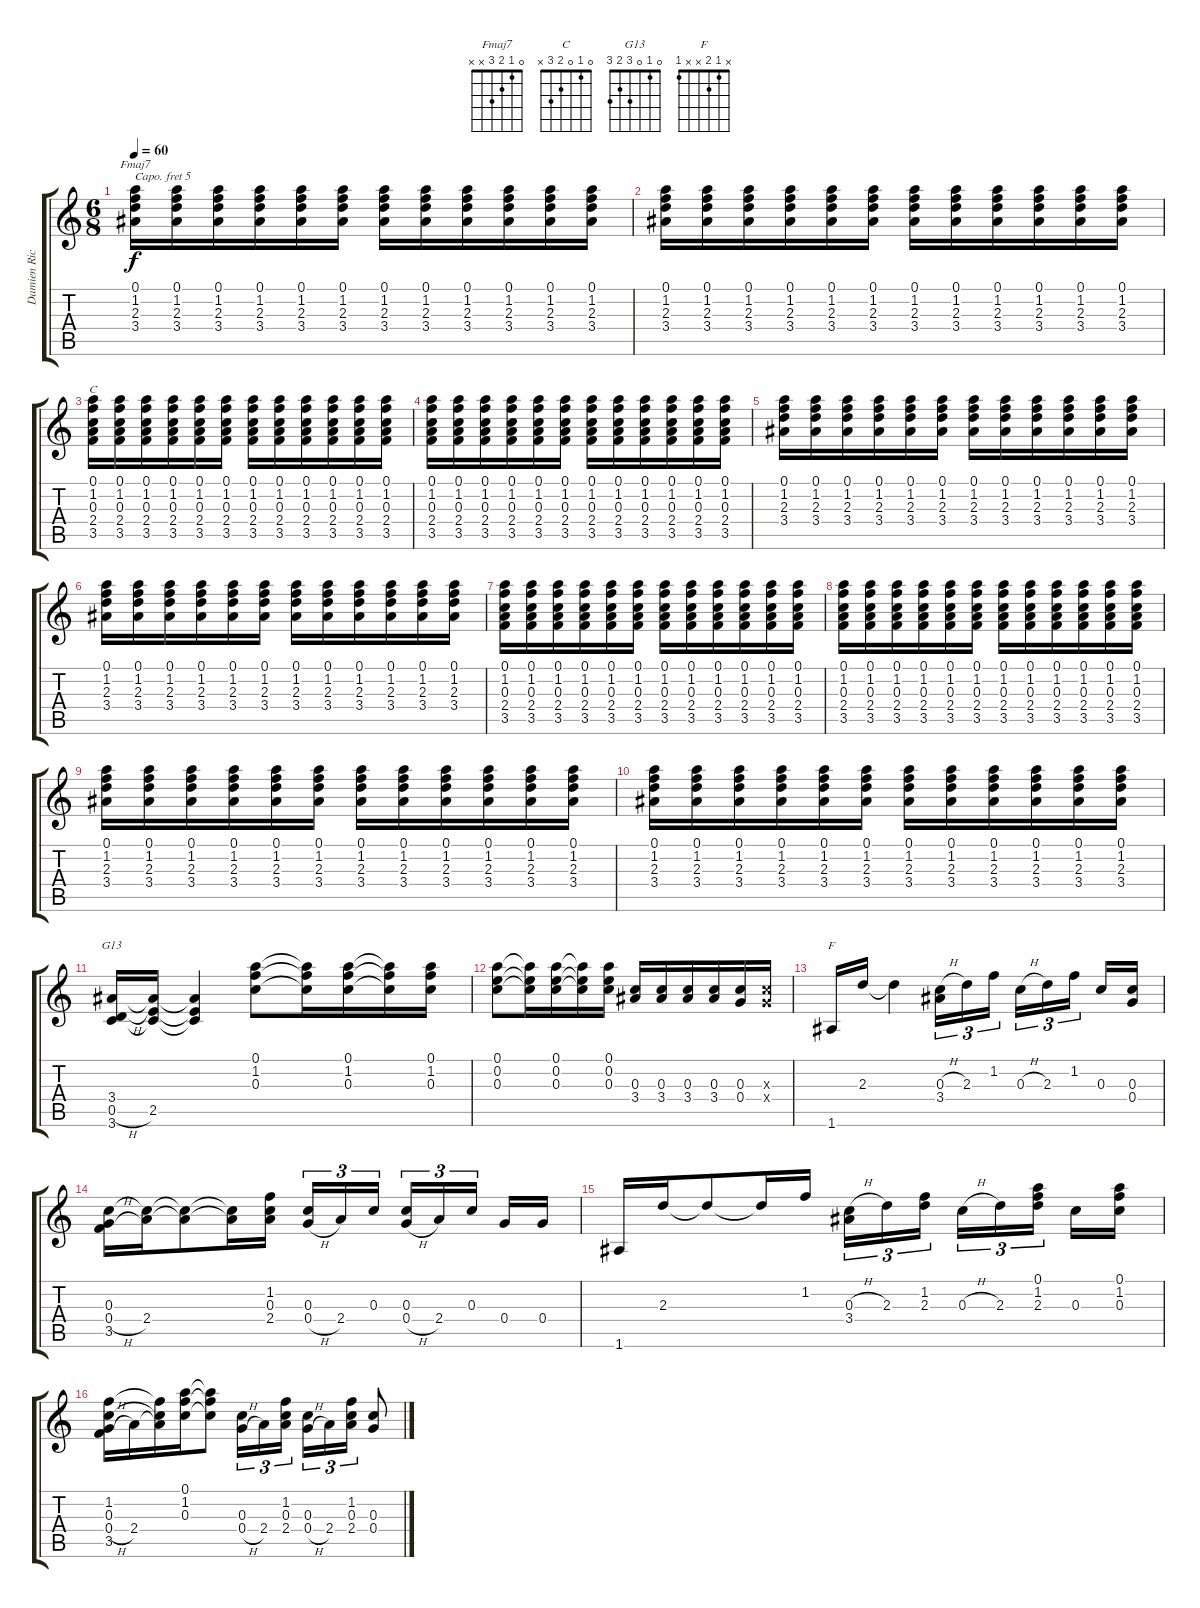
\track ("Damien Rice" "Damien Ric") {instrument acousticguitarsteel}
\staff {score tabs}
\capo 5
\tuning (E4 B3 G3 D3 A2 E2) {hide}
\chord ("Fmaj7" 0 1 2 3 x x)
\chord ("C" 0 1 0 2 3 x)
\chord ("G13" 0 1 0 3 2 3)
\chord ("F" x 1 2 x x 1)
\ts (6 8)
\tempo 60
\clef g2
\ks c
(0.1 1.2 2.3 3.4).16{ch "Fmaj7" dy f} (0.1 1.2 2.3 3.4).16 (0.1 1.2 2.3 3.4).16 (0.1 1.2 2.3 3.4).16 (0.1 1.2 2.3 3.4).16 (0.1 1.2 2.3 3.4).16 (0.1 1.2 2.3 3.4).16 (0.1 1.2 2.3 3.4).16 (0.1 1.2 2.3 3.4).16 (0.1 1.2 2.3 3.4).16 (0.1 1.2 2.3 3.4).16 (0.1 1.2 2.3 3.4).16 |
(0.1 1.2 2.3 3.4).16 (0.1 1.2 2.3 3.4).16 (0.1 1.2 2.3 3.4).16 (0.1 1.2 2.3 3.4).16 (0.1 1.2 2.3 3.4).16 (0.1 1.2 2.3 3.4).16 (0.1 1.2 2.3 3.4).16 (0.1 1.2 2.3 3.4).16 (0.1 1.2 2.3 3.4).16 (0.1 1.2 2.3 3.4).16 (0.1 1.2 2.3 3.4).16 (0.1 1.2 2.3 3.4).16 |
(0.1 1.2 0.3 2.4 3.5).16{ch "C"} (0.1 1.2 0.3 2.4 3.5).16 (0.1 1.2 0.3 2.4 3.5).16 (0.1 1.2 0.3 2.4 3.5).16 (0.1 1.2 0.3 2.4 3.5).16 (0.1 1.2 0.3 2.4 3.5).16 (0.1 1.2 0.3 2.4 3.5).16 (0.1 1.2 0.3 2.4 3.5).16 (0.1 1.2 0.3 2.4 3.5).16 (0.1 1.2 0.3 2.4 3.5).16 (0.1 1.2 0.3 2.4 3.5).16 (0.1 1.2 0.3 2.4 3.5).16 |
(0.1 1.2 0.3 2.4 3.5).16 (0.1 1.2 0.3 2.4 3.5).16 (0.1 1.2 0.3 2.4 3.5).16 (0.1 1.2 0.3 2.4 3.5).16 (0.1 1.2 0.3 2.4 3.5).16 (0.1 1.2 0.3 2.4 3.5).16 (0.1 1.2 0.3 2.4 3.5).16 (0.1 1.2 0.3 2.4 3.5).16 (0.1 1.2 0.3 2.4 3.5).16 (0.1 1.2 0.3 2.4 3.5).16 (0.1 1.2 0.3 2.4 3.5).16 (0.1 1.2 0.3 2.4 3.5).16 |
(0.1 1.2 2.3 3.4).16 (0.1 1.2 2.3 3.4).16 (0.1 1.2 2.3 3.4).16 (0.1 1.2 2.3 3.4).16 (0.1 1.2 2.3 3.4).16 (0.1 1.2 2.3 3.4).16 (0.1 1.2 2.3 3.4).16 (0.1 1.2 2.3 3.4).16 (0.1 1.2 2.3 3.4).16 (0.1 1.2 2.3 3.4).16 (0.1 1.2 2.3 3.4).16 (0.1 1.2 2.3 3.4).16 |
(0.1 1.2 2.3 3.4).16 (0.1 1.2 2.3 3.4).16 (0.1 1.2 2.3 3.4).16 (0.1 1.2 2.3 3.4).16 (0.1 1.2 2.3 3.4).16 (0.1 1.2 2.3 3.4).16 (0.1 1.2 2.3 3.4).16 (0.1 1.2 2.3 3.4).16 (0.1 1.2 2.3 3.4).16 (0.1 1.2 2.3 3.4).16 (0.1 1.2 2.3 3.4).16 (0.1 1.2 2.3 3.4).16 |
(0.1 1.2 0.3 2.4 3.5).16 (0.1 1.2 0.3 2.4 3.5).16 (0.1 1.2 0.3 2.4 3.5).16 (0.1 1.2 0.3 2.4 3.5).16 (0.1 1.2 0.3 2.4 3.5).16 (0.1 1.2 0.3 2.4 3.5).16 (0.1 1.2 0.3 2.4 3.5).16 (0.1 1.2 0.3 2.4 3.5).16 (0.1 1.2 0.3 2.4 3.5).16 (0.1 1.2 0.3 2.4 3.5).16 (0.1 1.2 0.3 2.4 3.5).16 (0.1 1.2 0.3 2.4 3.5).16 |
(0.1 1.2 0.3 2.4 3.5).16 (0.1 1.2 0.3 2.4 3.5).16 (0.1 1.2 0.3 2.4 3.5).16 (0.1 1.2 0.3 2.4 3.5).16 (0.1 1.2 0.3 2.4 3.5).16 (0.1 1.2 0.3 2.4 3.5).16 (0.1 1.2 0.3 2.4 3.5).16 (0.1 1.2 0.3 2.4 3.5).16 (0.1 1.2 0.3 2.4 3.5).16 (0.1 1.2 0.3 2.4 3.5).16 (0.1 1.2 0.3 2.4 3.5).16 (0.1 1.2 0.3 2.4 3.5).16 |
(0.1 1.2 2.3 3.4).16 (0.1 1.2 2.3 3.4).16 (0.1 1.2 2.3 3.4).16 (0.1 1.2 2.3 3.4).16 (0.1 1.2 2.3 3.4).16 (0.1 1.2 2.3 3.4).16 (0.1 1.2 2.3 3.4).16 (0.1 1.2 2.3 3.4).16 (0.1 1.2 2.3 3.4).16 (0.1 1.2 2.3 3.4).16 (0.1 1.2 2.3 3.4).16 (0.1 1.2 2.3 3.4).16 |
(0.1 1.2 2.3 3.4).16 (0.1 1.2 2.3 3.4).16 (0.1 1.2 2.3 3.4).16 (0.1 1.2 2.3 3.4).16 (0.1 1.2 2.3 3.4).16 (0.1 1.2 2.3 3.4).16 (0.1 1.2 2.3 3.4).16 (0.1 1.2 2.3 3.4).16 (0.1 1.2 2.3 3.4).16 (0.1 1.2 2.3 3.4).16 (0.1 1.2 2.3 3.4).16 (0.1 1.2 2.3 3.4).16 |
(3.4 0.5{h} 3.6).16{ch "G13"} (3.4{t} 2.5 3.6{t}).16 (3.4{t} 2.5{t} 3.6{t}).4 (0.1 1.2 0.3).8 (0.1{t} 1.2{t} 0.3{t}).16 (0.1 1.2 0.3).16 (0.1{t} 1.2{t} 0.3{t}).16 (0.1 1.2 0.3).16 |
(0.1 0.2 0.3).8 (0.1{t} 0.2{t} 0.3{t}).16 (0.1 0.2 0.3).16 (0.1{t} 0.2{t} 0.3{t}).16 (0.1 0.2 0.3).16 (0.3 3.4).16 (0.3 3.4).16 (0.3 3.4).16 (0.3 3.4).16 (0.3 0.4).16 (0.3{x} 0.4{x}).16 |
1.6.16{ch "F"} 2.3.16 2.3{t}.4 (0.3{h} 3.4).16{tu (3 2)} 2.3.16{tu (3 2)} 1.2.16{tu (3 2) beam splitsecondary} 0.3{h}.16{tu (3 2)} 2.3.16{tu (3 2)} 1.2.16{tu (3 2) beam splitsecondary} 0.3.16 (0.3 0.4).16 |
(0.3 0.4{h} 3.5).16 (0.3{t} 2.4).16 (0.3{t} 2.4{t}).8 (0.3{t} 2.4{t}).16 (1.2 0.3 2.4).16 (0.3 0.4{h}).16{tu (3 2)} 2.4.16{tu (3 2)} 0.3.16{tu (3 2) beam splitsecondary} (0.3 0.4{h}).16{tu (3 2)} 2.4.16{tu (3 2)} 0.3.16{tu (3 2) beam splitsecondary} 0.4.16 0.4.16 |
1.6.16 2.3.16 2.3{t}.8 2.3{t}.16 1.2.16 (0.3{h} 3.4).16{tu (3 2)} 2.3.16{tu (3 2)} (1.2 2.3).16{tu (3 2) beam splitsecondary} 0.3{h}.16{tu (3 2)} 2.3.16{tu (3 2)} (0.1 1.2 2.3).16{tu (3 2) beam splitsecondary} 0.3.16 (0.1 1.2 0.3).16 |
(1.2 0.3 0.4{h} 3.5).16 2.4.16 (1.2{t} 0.3{t} 2.4{t}).16 (0.1 1.2 0.3).16 (0.1{t} 1.2{t} 0.3{t}).8 (0.3 0.4{h}).16{tu (3 2)} 2.4.16{tu (3 2)} (1.2 0.3 2.4).16{tu (3 2) beam splitsecondary} (0.3 0.4{h}).16{tu (3 2)} 2.4.16{tu (3 2)} (1.2 0.3 2.4).16{tu (3 2)} (0.3 0.4).8
